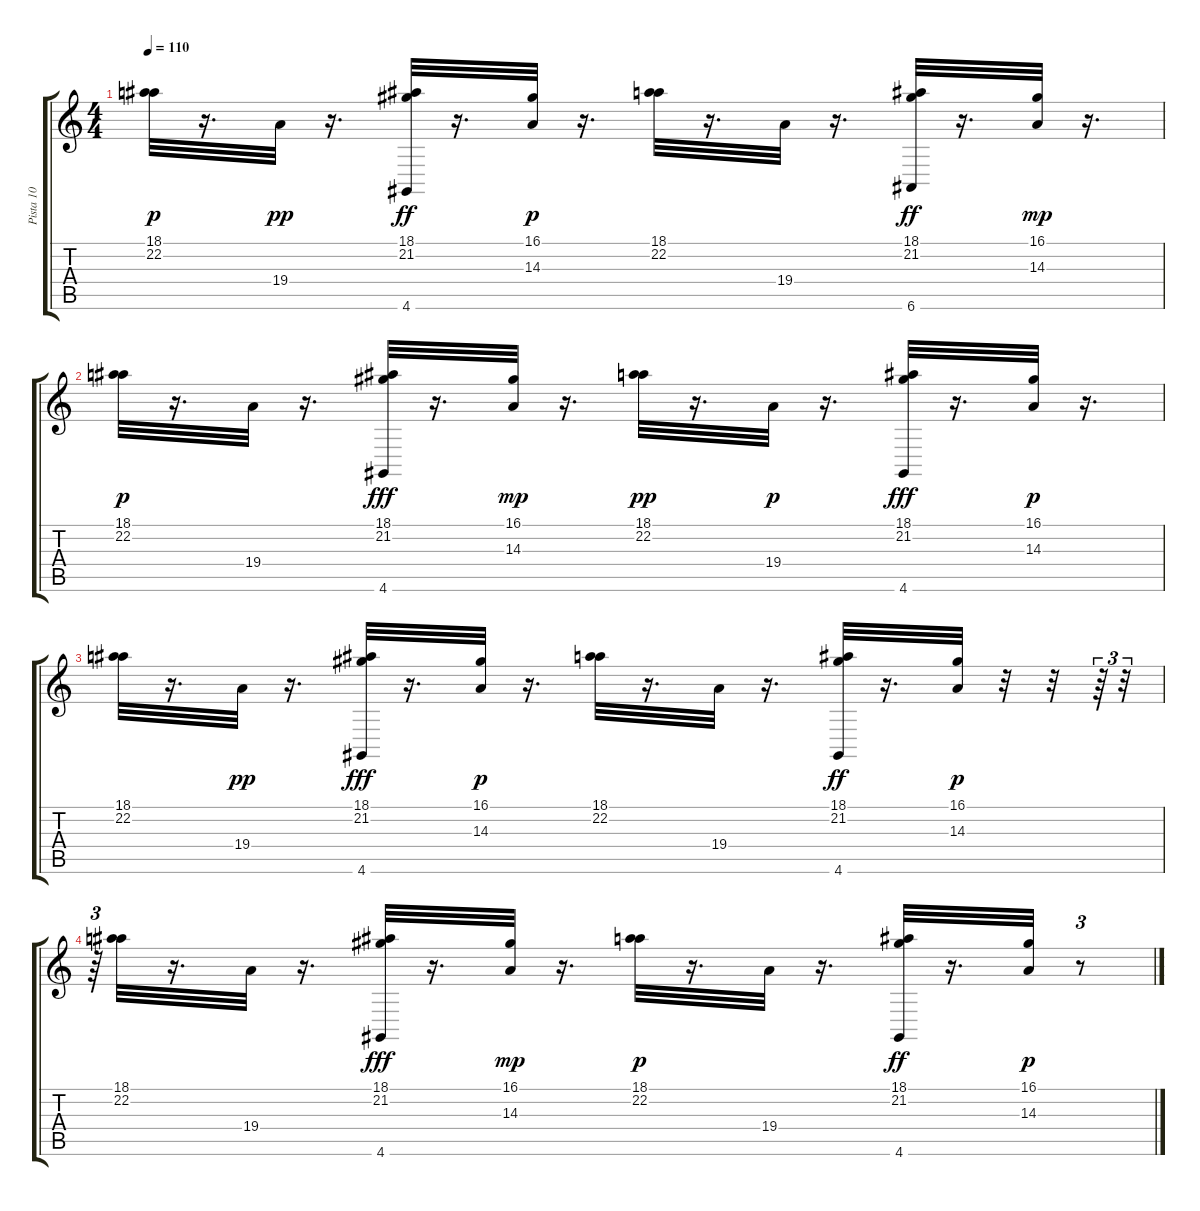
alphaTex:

\track ("Pista 10" "Pista 10") {instrument cello}
\staff {score tabs}
\tuning (E4 B3 G3 D3 A2 E2) {hide}
\ts (4 4)
\tempo 110
\clef g2
\ks c
(18.1 22.2).32{dy p} r.16{d} 19.4.32{dy pp} r.16{d} (18.1 21.2 4.6).32{dy ff} r.16{d} (16.1 14.3).32{dy p} r.16{d} (18.1 22.2).32 r.16{d} 19.4.32 r.16{d} (18.1 21.2 6.6).32{dy ff} r.16{d} (16.1 14.3).32{dy mp} r.16{d} |
(18.1 22.2).32{dy p} r.16{d} 19.4.32 r.16{d} (18.1 21.2 4.6).32{dy fff} r.16{d} (16.1 14.3).32{dy mp} r.16{d} (18.1 22.2).32{dy pp} r.16{d} 19.4.32{dy p} r.16{d} (18.1 21.2 4.6).32{dy fff} r.16{d} (16.1 14.3).32{dy p} r.16{d} |
(18.1 22.2).32 r.16{d} 19.4.32{dy pp} r.16{d} (18.1 21.2 4.6).32{dy fff} r.16{d} (16.1 14.3).32{dy p} r.16{d} (18.1 22.2).32 r.16{d} 19.4.32 r.16{d} (18.1 21.2 4.6).32{dy ff} r.16{d} (16.1 14.3).32{dy p} r.32 r.32 r.64{tu (3 2)} r.32{tu (3 2)} |
r.64{tu (3 2)} (18.1 22.2).32 r.16{d} 19.4.32 r.16{d} (18.1 21.2 4.6).32{dy fff} r.16{d} (16.1 14.3).32{dy mp} r.16{d} (18.1 22.2).32{dy p} r.16{d} 19.4.32 r.16{d} (18.1 21.2 4.6).32{dy ff} r.16{d} (16.1 14.3).32{dy p} r.8{tu (3 2)}
